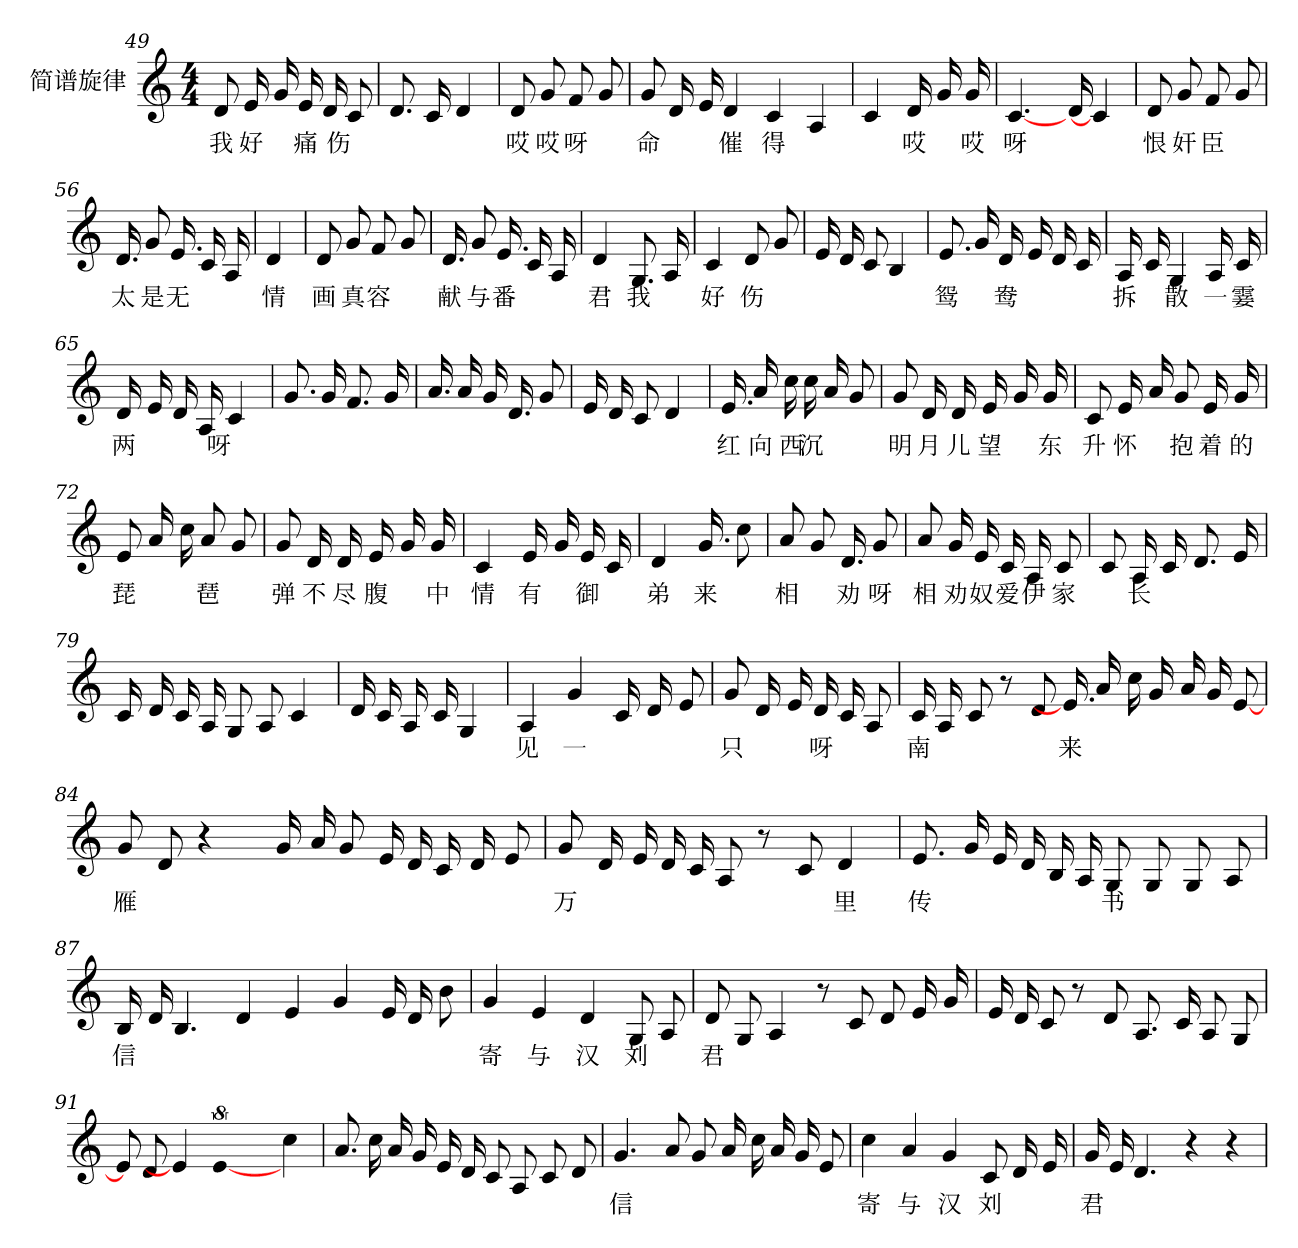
**kern	**text
*part1	*part1
*staff1	*staff1
*I"简谱旋律	*
*k[]	*
*M4/4	*
=49	=49
8d	我
16e	好
16g	.
16e	痛
16d	.
8c	伤
=50	=50
8.d	.
16c	.
4d	.
=51	=51
8d	哎
8g	哎
8f	呀
8g	.
=52	=52
8g	命
16d	.
16e	.
4d	催
4c	得
4A	.
=53	=53
4c	.
16d	哎
16g	.
16g	哎
=54	=54
!LO:N:vis=4.	!
[4..c	呀
16d	.
4c]	.
=55	=55
8d	恨
8g	奸
8f	臣
8g	.
=56	=56
!LO:N:vis=16.	!
16d	太
8g	是
!LO:N:vis=16.	!
16e	无
16c	.
16A	.
=57	=57
4d	情
=58	=58
8d	画
8g	真
8f	容
8g	.
=59	=59
!LO:N:vis=16.	!
16d	献
8g	与
!LO:N:vis=16.	!
16e	番
16c	.
16A	.
=60	=60
4d	君
8.G	我
16A	.
=61	=61
4c	好
8d	伤
8g	.
=62	=62
16e	.
16d	.
8c	.
4B	.
=63	=63
8.e	鸳
16g	.
16d	鸯
16e	.
16d	.
16c	.
=64	=64
16A	拆
16c	.
4G	散
16A	一
16c	霎
=65	=65
16d	两
16e	.
16d	.
16A	.
4c	呀
=66	=66
8.g	.
16g	.
8.f	.
16g	.
=67	=67
!LO:N:vis=16.	!
16a	.
16a	.
16g	.
!LO:N:vis=16.	!
16d	.
8g	.
=68	=68
16e	.
16d	.
8c	.
4d	.
=69	=69
!LO:N:vis=16.	!
16e	红
16a	向
16cc	西
16cc	沉
16a	.
8g	.
=70	=70
8g	明
16d	月
16d	儿
16e	望
16g	.
16g	东
=71	=71
8c	升
16e	怀
16a	.
8g	抱
16e	着
16g	的
=72	=72
8e	琵
16a	.
16cc	.
8a	琶
8g	.
=73	=73
8g	弹
16d	不
16d	尽
16e	腹
16g	.
16g	中
=74	=74
4c	情
16e	有
16g	.
16e	御
16c	.
=75	=75
4d	弟
!LO:N:vis=16.	!
16g	来
8cc	.
=76	=76
8a	相
8g	.
!LO:N:vis=16.	!
16d	劝
8g	呀
=77	=77
8a	相
16g	劝
16e	奴
16c	爱
16A	伊
8c	家
=78	=78
8c	.
16A	长
16c	.
8.d	.
16e	.
=79	=79
16c	.
16d	.
16c	.
16A	.
8G	.
8A	.
4c	.
=80	=80
16d	.
16c	.
16A	.
16c	.
4G	.
=81	=81
4A	见
4g	一
16c	.
16d	.
8e	.
=82	=82
8g	只
16d	.
16e	.
16d	呀
16c	.
8A	.
=83	=83
16c	南
16A	.
8c	.
8r	.
8d	.
!LO:N:vis=16.	!
16e]	来
16a	.
16cc	.
16g	.
16a	.
16g	.
[8e	.
=84	=84
8g	雁
8d	.
!LO:N:vis=4	!
4.r	.
16g	.
16a	.
8g	.
16e	.
16d	.
16c	.
16d	.
8e	.
=85	=85
8g	万
16d	.
16e	.
16d	.
16c	.
8A	.
8r	.
8c	.
4d	里
=86	=86
8.e	传
16g	.
16e	.
16d	.
16B	.
16A	.
8G	书
8G	.
8G	.
8A	.
=87	=87
16B	信
16d	.
4.B	.
4d	.
4e	.
4g	.
16e	.
16d	.
8b	.
=88	=88
4g	寄
4e	与
4d	汉
8G	刘
8A	.
=89	=89
8d	君
8G	.
4A	.
8r	.
8c	.
8d	.
16e	.
16g	.
=90	=90
16e	.
16d	.
8c	.
8r	.
8d	.
8.A	.
16c	.
8A	.
8G	.
=91	=91
8e]	.
8d	.
4e]	.
!LO:N:vis=2	!
[8%5e	.
4cc	.
=92	=92
8.a	.
16cc	.
16a	.
16g	.
16e	.
16d	.
8c	.
8A	.
8c	.
8d	.
=93	=93
4.g	信
8a	.
8g	.
16a	.
16cc	.
16a	.
16g	.
8e	.
=94	=94
4cc	寄
4a	与
4g	汉
8c	刘
16d	.
16e	.
=95	=95
16g	君
16e	.
4.d	.
4r	.
4r	.
=	=
*-	*-
